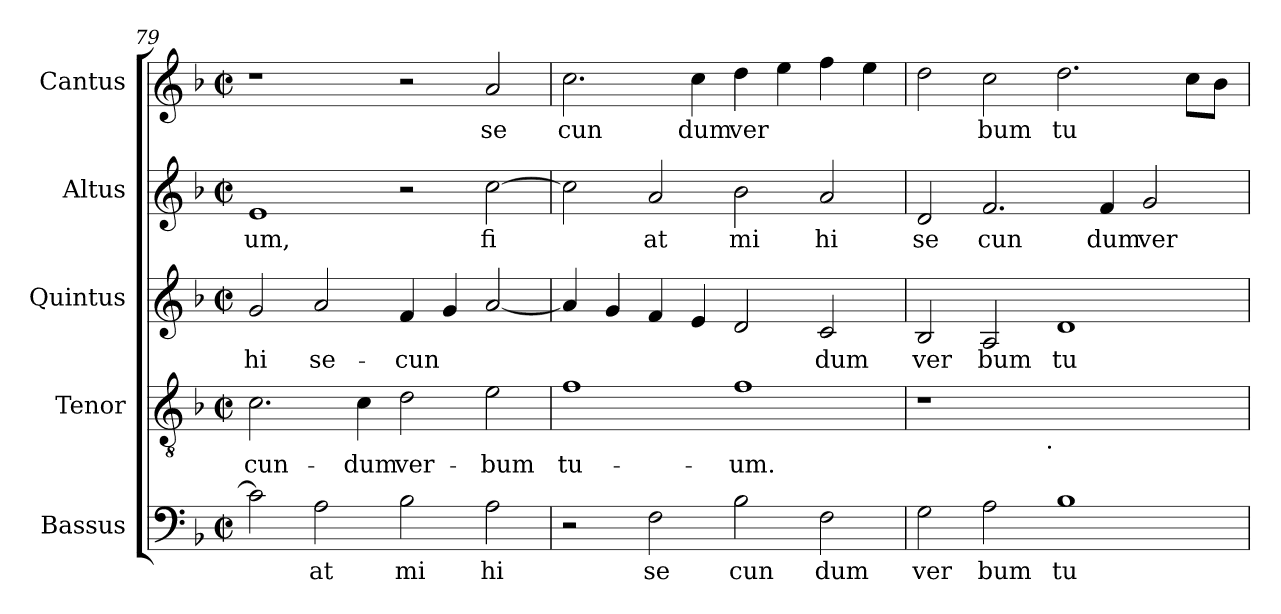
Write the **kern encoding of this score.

**kern	**text	**kern	**text	**kern	**text	**kern	**text	**kern	**text
*part5	*part5	*part4	*part4	*part3	*part3	*part2	*part2	*part1	*part1
*staff5	*staff5	*staff4	*staff4	*staff3	*staff3	*staff2	*staff2	*staff1	*staff1
*I"Bassus	*	*I"Tenor	*	*I"Quintus	*	*I"Altus	*	*I"Cantus	*
*clefF4	*	*clefGv2	*	*clefG2	*	*clefG2	*	*clefG2	*
*k[b-]	*	*k[b-]	*	*k[b-]	*	*k[b-]	*	*k[b-]	*
*F:	*	*F:	*	*F:	*	*F:	*	*F:	*
*M2/2	*	*M2/2	*	*M2/2	*	*M2/2	*	*M2/2	*
*met(c|)	*	*met(c|)	*	*met(c|)	*	*met(c|)	*	*met(c|)	*
=79	=79	=79	=79	=79	=79	=79	=79	=79	=79
!	!LO:LY:b:cj	!	!LO:LY:b:cj	!	!LO:LY:b	!	!LO:LY:b	!	!
2c\]	.	2.c\	-cun-	2g/	-hi	1e	-um,	1r	.
!	!LO:LY:b:cj	!	!	!	!LO:LY:b	!	!	!	!
2A\	at	.	.	2a/	se-	.	.	.	.
!	!	!	!LO:LY:b:cj	!	!	!	!	!	!
.	.	4c\	-dum	.	.	.	.	.	.
!	!LO:LY:b:cj	!	!LO:LY:b:cj	!	!LO:LY:b	!	!	!	!
2B-\	mi	2d\	ver-	4f/	-cun-	2r	.	2r	.
!	!	!	!	!	!LO:LY:b	!	!	!	!
.	.	.	.	4g/	--	.	.	.	.
!	!LO:LY:b:cj	!	!LO:LY:b:cj	!	!LO:LY:b	!	!LO:LY:b	!	!LO:LY:b:cj
2A\	hi	2e\	-bum	[<2a/	--	[>2cc\	fi	2a/	se
=80	=80	=80	=80	=80	=80	=80	=80	=80	=80
!	!	!	!LO:LY:b:cj	!	!LO:LY:b	!	!LO:LY:b	!	!LO:LY:b:cj
2r	.	1f	tu-	4a/]	--	2cc\]	.	2.cc\	cun
!	!	!	!	!	!LO:LY:b	!	!	!	!
.	.	.	.	4g/	--	.	.	.	.
!	!LO:LY:b:cj	!	!	!	!LO:LY:b	!	!LO:LY:b	!	!
2F\	se	.	.	4f/	--	2a/	at	.	.
!	!	!	!	!	!LO:LY:b	!	!	!	!LO:LY:b:cj
.	.	.	.	4e/	--	.	.	4cc\	dum
!	!LO:LY:b:cj	!	!LO:LY:b:cj	!	!LO:LY:b	!	!LO:LY:b	!	!LO:LY:b:cj
2B-\	cun	1f	-um.	2d/	--	2b-\	mi	4dd\	ver
!	!	!	!	!	!	!	!	!	!LO:LY:b:cj
.	.	.	.	.	.	.	.	4ee\	.
!	!LO:LY:b:cj	!	!	!	!LO:LY:b	!	!LO:LY:b	!	!LO:LY:b:cj
2F\	dum	.	.	2c/	-dum	2a/	hi	4ff\	.
!	!	!	!	!	!	!	!	!	!LO:LY:b:cj
.	.	.	.	.	.	.	.	4ee\	.
=81	=81	=81	=81	=81	=81	=81	=81	=81	=81
!	!LO:LY:b:cj	!	!	!	!LO:LY:b	!	!LO:LY:b	!	!LO:LY:b:cj
*	*	*^	*	*	*	*	*	*	*
2G\	ver	1r	2ryy	.	2B-/	ver	2d/	se	2dd\	.
!	!LO:LY:b:cj	!	!	!	!	!LO:LY:b	!	!LO:LY:b	!	!LO:LY:b:cj
2A\	bum	.	4...ryy	.	2A/	bum	2.f/	cun	2cc\	bum
!	!	!	!LO:TX:b:t=.	!	!	!	!	!	!	!
.	.	.	1ryy	.	.	.	.	.	.	.
!	!LO:LY:b:cj	!	!	!	!	!LO:LY:b	!	!	!	!LO:LY:b:cj
1B-	tu	1ryy	.	.	1d	tu-	.	.	2.dd\	tu
!	!	!	!	!	!	!	!	!LO:LY:b	!	!
.	.	.	.	.	.	.	4f/	dum	.	.
!	!	!	!	!	!	!	!	!LO:LY:b	!	!
.	.	.	.	.	.	.	2g/	ver	.	.
!	!	!	!	!	!	!	!	!	!	!LO:LY:b:cj
.	.	.	.	.	.	.	.	.	8cc\L	.
!	!	!	!	!	!	!	!	!	!	!LO:LY:b:cj
.	.	.	.	.	.	.	.	.	8b-\J	.
.	.	.	32ryy	.	.	.	.	.	.	.
*	*	*v	*v	*	*	*	*	*	*	*
=	=	=	=	=	=	=	=	=	=
*-	*-	*-	*-	*-	*-	*-	*-	*-	*-
